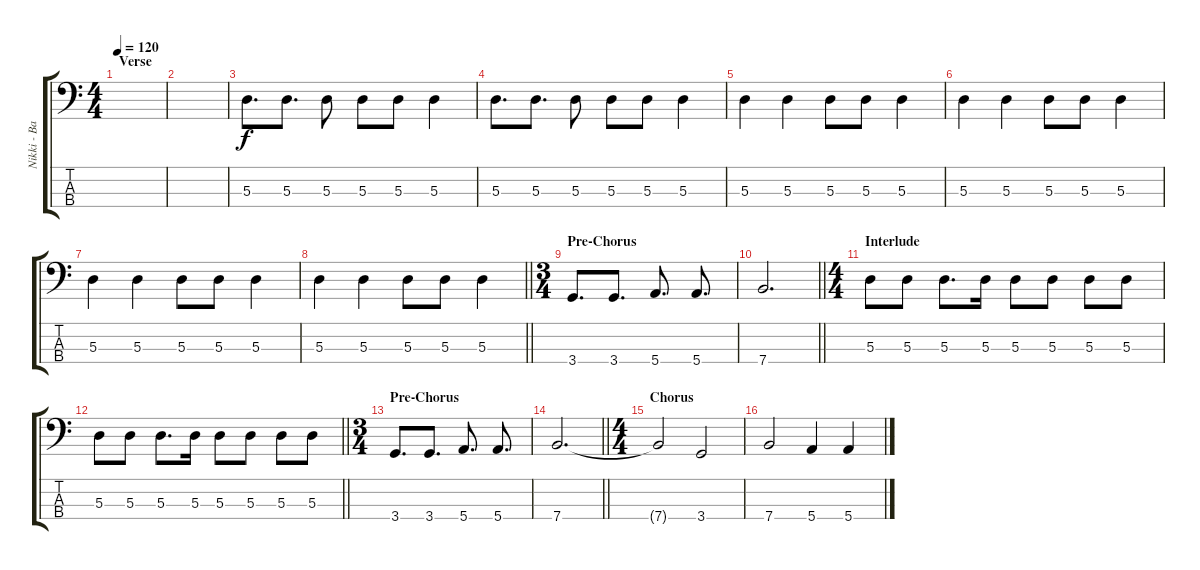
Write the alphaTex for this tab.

\track ("Nikki - Bass" "Nikki - Ba") {instrument electricbassfinger}
\staff {score tabs}
\tuning (G2 D2 A1 E1) {hide}
\ts (4 4)
\section ("" "Verse")
\tempo 120
\clef f4
\ks c
|
|
5.3.8{d} 5.3.8{d} 5.3.8 5.3.8 5.3.8 5.3.4 |
5.3.8{d} 5.3.8{d} 5.3.8 5.3.8 5.3.8 5.3.4 |
5.3.4 5.3.4 5.3.8 5.3.8 5.3.4 |
5.3.4 5.3.4 5.3.8 5.3.8 5.3.4 |
5.3.4 5.3.4 5.3.8 5.3.8 5.3.4 |
\barLineRight lightlight
5.3.4 5.3.4 5.3.8 5.3.8 5.3.4 |
\ts (3 4)
\section ("" "Pre-Chorus")
3.4.8{d} 3.4.8{d} 5.4.8{d} 5.4.8{d} |
\barLineRight lightlight
7.4.2{d} |
\ts (4 4)
\section ("" "Interlude")
5.3.8 5.3.8 5.3.8{d} 5.3.16 5.3.8 5.3.8 5.3.8 5.3.8 |
\barLineRight lightlight
5.3.8 5.3.8 5.3.8{d} 5.3.16 5.3.8 5.3.8 5.3.8 5.3.8 |
\ts (3 4)
\section ("" "Pre-Chorus")
3.4.8{d} 3.4.8{d} 5.4.8{d} 5.4.8{d} |
\barLineRight lightlight
7.4.2{d} |
\ts (4 4)
\section ("" "Chorus")
7.4{t}.2 3.4.2 |
7.4.2 5.4.4 5.4.4
